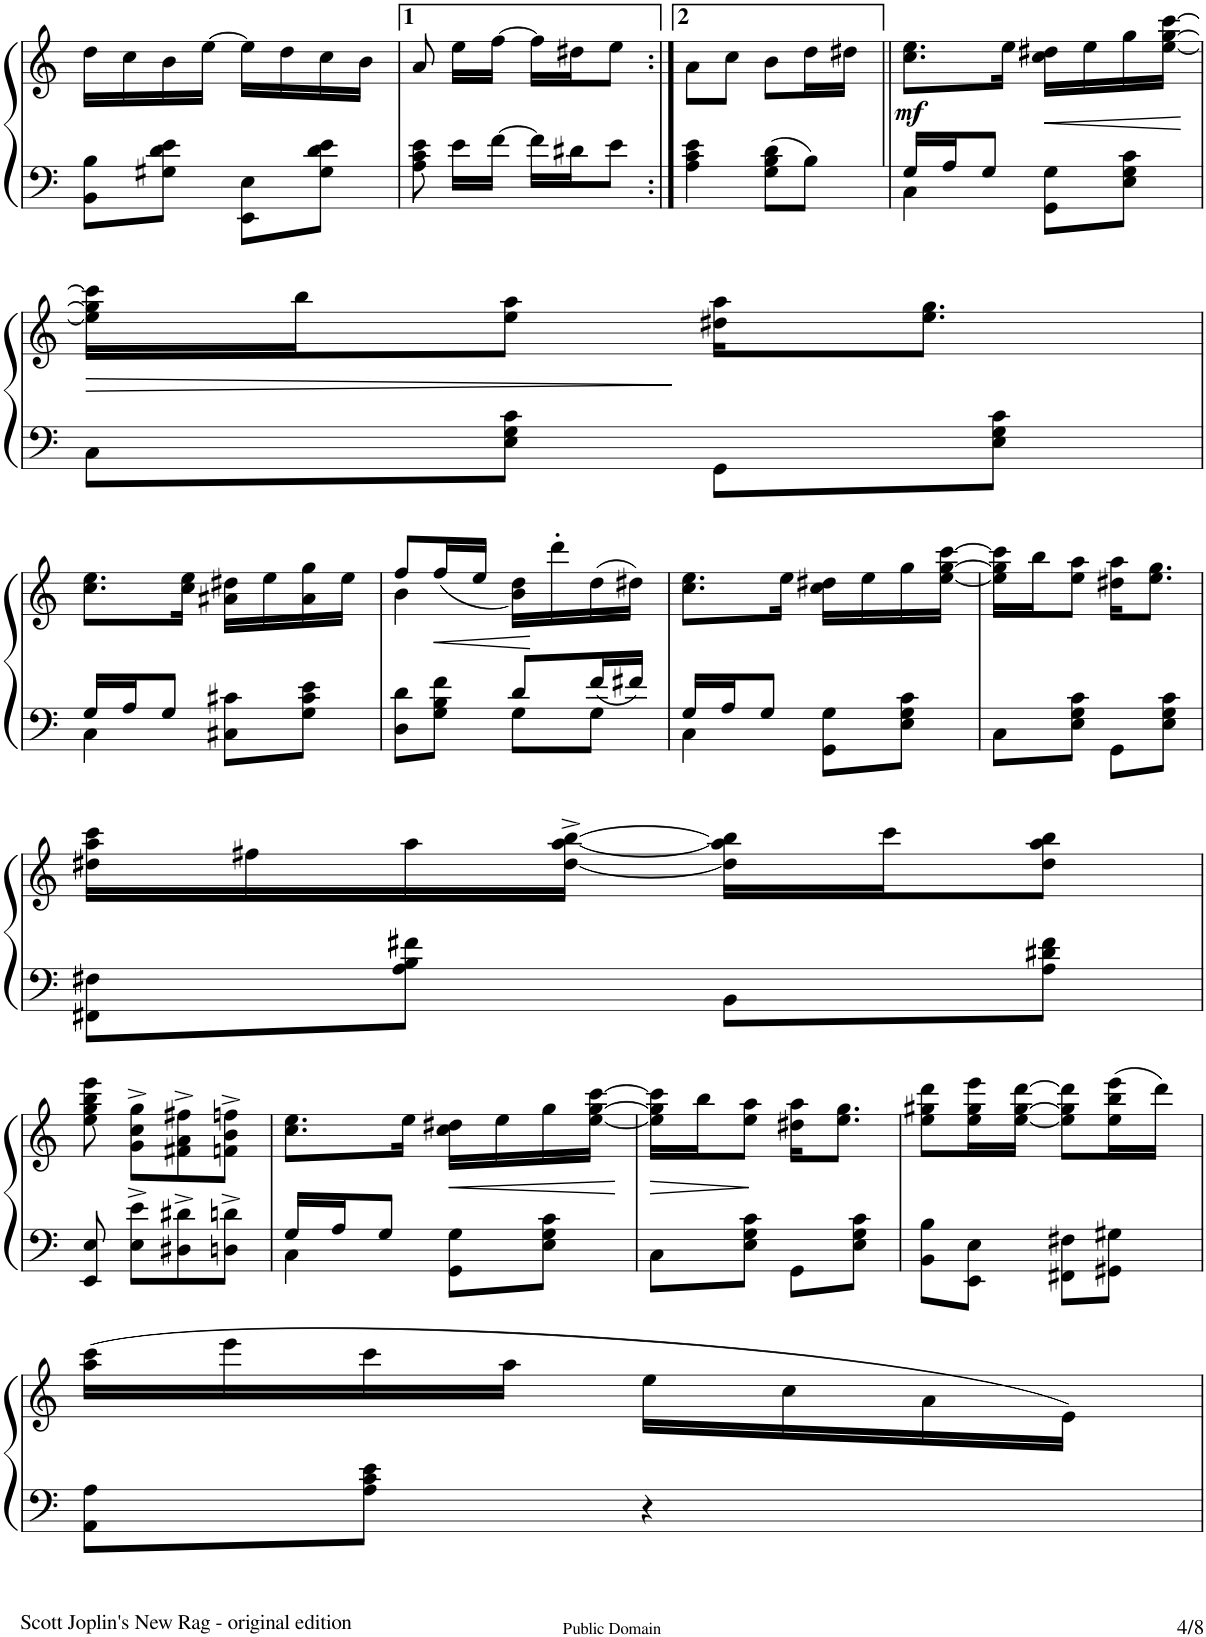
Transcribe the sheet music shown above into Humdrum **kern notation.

**kern	**kern	**dynam
*part1	*part1	*part1
*staff2	*staff1	*staff1/2
*I"Piano	*	*
*I'Pno.	*	*
!!LO:PB:g=z
*clefF4	*clefG2	*
*k[]	*k[]	*
*M2/4	*M2/4	*
=37	=37	=37
8BB\ 8B\L	16dd\LL	.
.	16cc\	.
8G#X\ 8d\ 8e\J	16b\	.
.	[16ee\JJ	.
8EE\ 8E\L	16ee\LL]	.
.	16dd\	.
8G#\ 8d\ 8e\J	16cc\	.
.	16b\JJ	.
=38	=38	=38
8A\ 8c\ 8e\	8a/	.
16e\LL	16ee\LL	.
[16f\JJ	[16ff\JJ	.
16f\LL]	16ff\LL]	.
16d#X\J	16dd#X\J	.
8e\J	8ee\J	.
=39:|!	=39:|!	=39:|!
4A\ 4c\ 4e\	8a\L	.
.	8cc\J	.
8G\ 8B\ 8d\L	8b\L	.
8B\J	16dd\L	.
.	16dd#X\JJ	.
=40||	=40||	=40||
*^	*	*
!	!	!	!LO:DY:b
16G/LL	4C\	8.cc\ 8.ee\L	mf
16A/J	.	.	.
8G/J	.	.	.
.	.	16ee\Jk	.
!	!	!	!LO:HP:b
8GG\ 8G\L	4ryy	16cc\ 16dd#X\LL	<
.	.	16ee\	.
8E\ 8G\ 8c\J	.	16gg\	.
.	.	[16ee\ [16gg\ [16ccc\JJ	.
*v	*v	*	*
.	.	[
!!LO:LB:g=z
=41	=41	=41
!	!	!LO:HP:b
8C\L	16ee\] 16gg\] 16ccc\]LL	>
.	16bb\J	.
8E\ 8G\ 8c\J	8ee\ 8aa\J	.
8GG\L	16dd#X\ 16aa\KL	]
.	8.ee\ 8.gg\J	.
8E\ 8G\ 8c\J	.	.
!!LO:LB:g=z
=42	=42	=42
*^	*	*
16G/LL	4C\	8.cc\ 8.ee\L	.
16A/J	.	.	.
8G/J	.	.	.
.	.	16cc\ 16ee\Jk	.
8C#X\ 8c#X\L	4ryy	16a#X\ 16dd#X\LL	.
.	.	16ee\	.
8G\ 8c#\ 8e\J	.	16a#\ 16gg\	.
.	.	16ee\JJ	.
=43	=43	=43	=43
*	*	*^	*
8D\ 8d\L	4ryy	4b\	8ff/L	.
!	!	!	!	!LO:HP:b
8G\ 8B\ 8f\J	.	.	(16ff/L	<
.	.	.	16ee/JJ	.
8G\L	8d/L	(16b\ 16dd\LL	4ryy	.
.	.	16ddd'>\	.	.
8G\J	16f/L	(16dd\	.	.
.	16f#X/JJ)	16dd#X\JJ)	.	.
*	*	*v	*v	*
=44	=44	=44	=44
16G/LL	4C\	8.cc\ 8.ee\L	.
16A/J	.	.	.
8G/J	.	.	.
.	.	16ee\Jk	.
8GG\ 8G\L	4ryy	16cc\ 16dd#X\LL	.
.	.	16ee\	.
8E\ 8G\ 8c\J	.	16gg\	.
.	.	[16ee\ [16gg\ [16ccc\JJ	.
*v	*v	*	*
=45	=45	=45
8C\L	16ee\] 16gg\] 16ccc\]LL	.
.	16bb\J	.
8E\ 8G\ 8c\J	8ee\ 8aa\J	.
8GG\L	16dd#X\ 16aa\KL	.
.	8.ee\ 8.gg\J	.
8E\ 8G\ 8c\J	.	.
!!LO:LB:g=z
=46	=46	=46
8FF#X\ 8F#X\L	16dd#X\ 16aa\ 16ccc\LL	.
.	16ff#X\	.
8A\ 8B\ 8f#X\J	16aa\	.
.	[16dd#\^ [16aa\^ [16bb\^JJ	.
8BB\L	16dd#\] 16aa\] 16bb\]LL	.
.	16ccc\J	.
8A\ 8d#X\ 8f#\J	8dd#\ 8aa\ 8bb\J	.
!!LO:LB:g=z
=47	=47	=47
8EE/ 8E/	8ee\ 8gg\ 8bb\ 8eee\	.
8E\^ 8e\^L	8g\^ 8cc\^ 8gg\^L	.
8D#X\^ 8d#X\^	8f#X\^ 8a\^ 8ff#X\^	.
8Dn\^ 8dn\^J	8fn\^ 8b\^ 8ffn\^J	.
=48	=48	=48
*^	*	*
16G/LL	4C\	8.cc\ 8.ee\L	.
16A/J	.	.	.
8G/J	.	.	.
.	.	16ee\Jk	.
!	!	!	!LO:HP:b
8GG\ 8G\L	4ryy	16cc\ 16dd#X\LL	<
.	.	16ee\	.
8E\ 8G\ 8c\J	.	16gg\	.
.	.	[16ee\ [16gg\ [16ccc\JJ	.
*v	*v	*	*
.	.	[
=49	=49	=49
8C\L	16ee\] 16gg\] 16ccc\]LL	.
.	16bb\J	.
8E\ 8G\ 8c\J	8ee\ 8aa\J	.
8GG\L	16dd#X\ 16aa\KL	[
.	8.ee\ 8.gg\J	.
8E\ 8G\ 8c\J	.	.
=50	=50	=50
8BB\ 8B\L	8ee\ 8gg#X\ 8ddd\L	.
8EE\ 8E\J	16ee\ 16gg#\ 16eee\L	.
.	[16ee\ [16gg#\ [16ddd\JJ	.
8FF#X\ 8F#X\L	8ee\] 8gg#\] 8ddd\]L	.
8GG#X\ 8G#X\J	(16ee\ 16bb\ 16eee\L	.
.	16ddd\JJ)	.
!!LO:LB:g=z
=51	=51	=51
8AA\ 8A\L	(16aa\ 16ccc\LL	.
.	16eee\	.
8A\ 8c\ 8e\J	16ccc\	.
.	16aa\JJ	.
4r	16ee\LL	.
.	16cc\	.
.	16a\	.
.	16e\JJ)	.
=	=	=
*-	*-	*-
